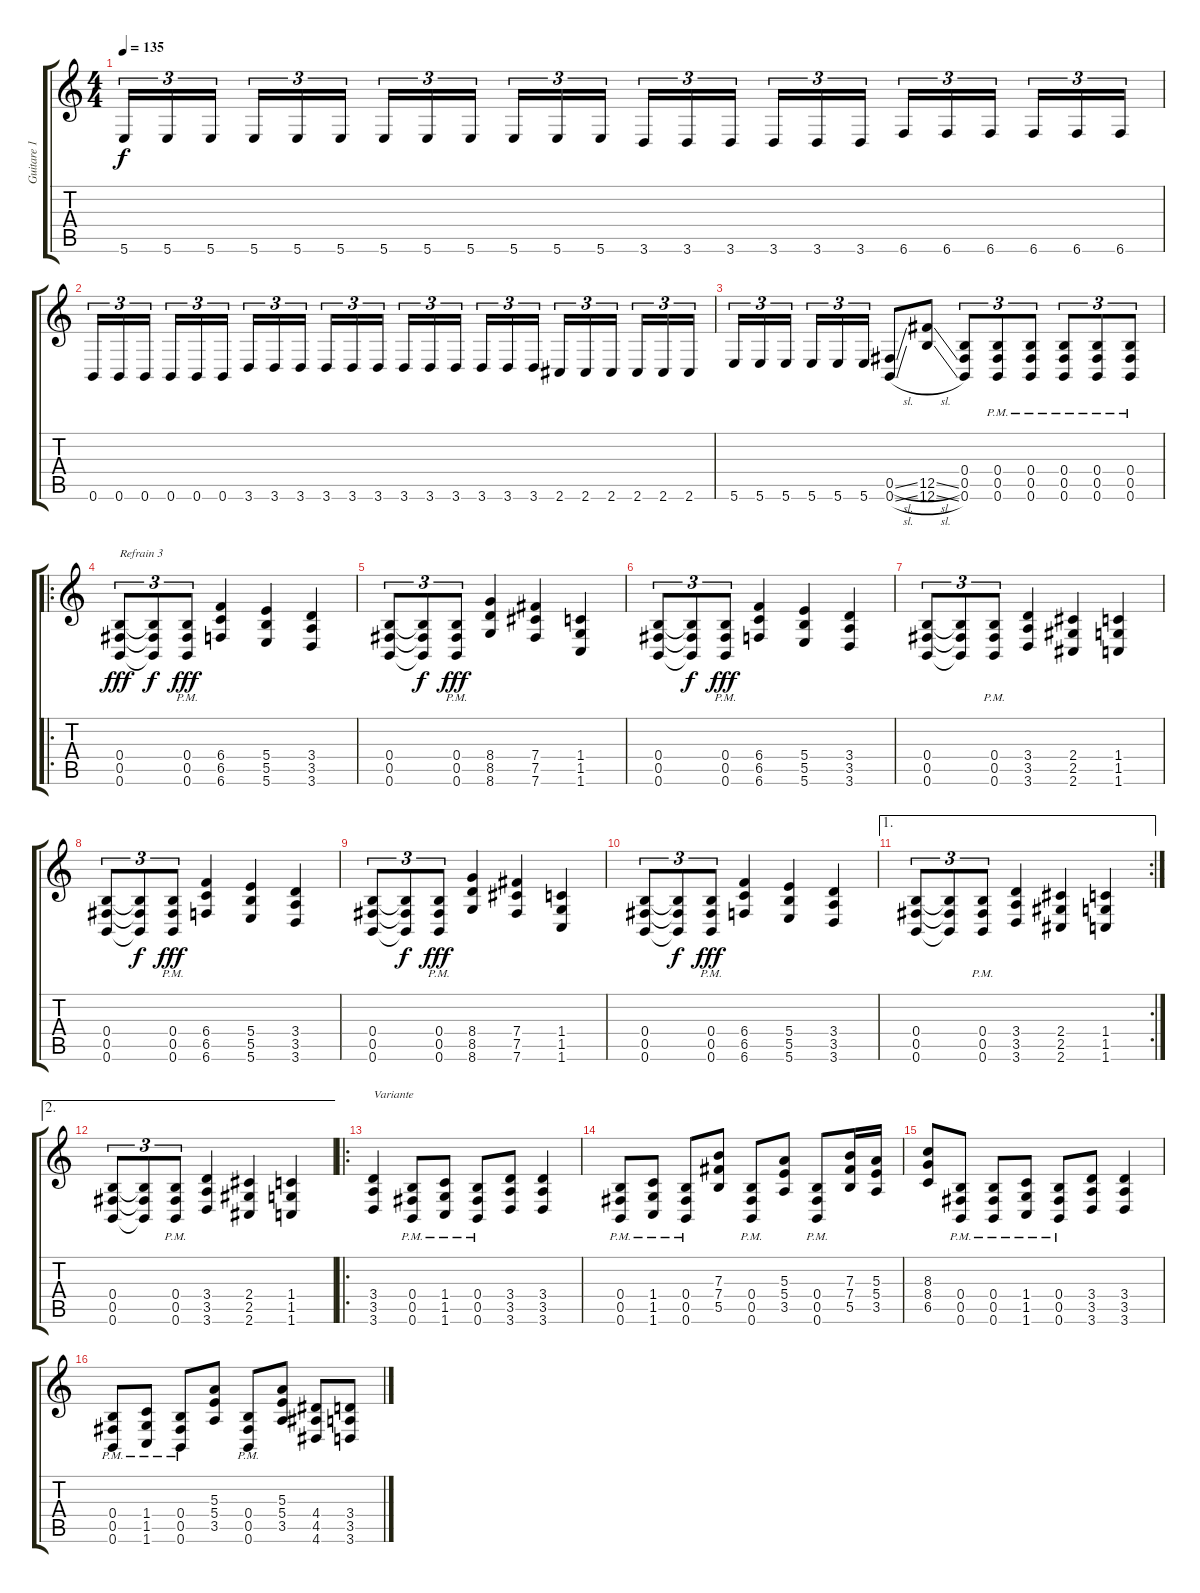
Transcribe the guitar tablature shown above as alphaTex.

\track ("Guitare 1" "Guitare 1") {instrument distortionguitar}
\staff {score tabs}
\tuning (Db4 Ab3 E3 B2 Gb2 B1) {hide}
\ts (4 4)
\tempo 135
\clef g2
\ks c
5.6.16{tu (3 2) dy f} 5.6.16{tu (3 2)} 5.6.16{tu (3 2) beam splitsecondary} 5.6.16{tu (3 2)} 5.6.16{tu (3 2)} 5.6.16{tu (3 2)} 5.6.16{tu (3 2)} 5.6.16{tu (3 2)} 5.6.16{tu (3 2) beam splitsecondary} 5.6.16{tu (3 2)} 5.6.16{tu (3 2)} 5.6.16{tu (3 2)} 3.6.16{tu (3 2)} 3.6.16{tu (3 2)} 3.6.16{tu (3 2) beam splitsecondary} 3.6.16{tu (3 2)} 3.6.16{tu (3 2)} 3.6.16{tu (3 2)} 6.6.16{tu (3 2)} 6.6.16{tu (3 2)} 6.6.16{tu (3 2) beam splitsecondary} 6.6.16{tu (3 2)} 6.6.16{tu (3 2)} 6.6.16{tu (3 2)} |
0.6.16{tu (3 2)} 0.6.16{tu (3 2)} 0.6.16{tu (3 2) beam splitsecondary} 0.6.16{tu (3 2)} 0.6.16{tu (3 2)} 0.6.16{tu (3 2)} 3.6.16{tu (3 2)} 3.6.16{tu (3 2)} 3.6.16{tu (3 2) beam splitsecondary} 3.6.16{tu (3 2)} 3.6.16{tu (3 2)} 3.6.16{tu (3 2)} 3.6.16{tu (3 2)} 3.6.16{tu (3 2)} 3.6.16{tu (3 2) beam splitsecondary} 3.6.16{tu (3 2)} 3.6.16{tu (3 2)} 3.6.16{tu (3 2)} 2.6.16{tu (3 2)} 2.6.16{tu (3 2)} 2.6.16{tu (3 2) beam splitsecondary} 2.6.16{tu (3 2)} 2.6.16{tu (3 2)} 2.6.16{tu (3 2)} |
5.6.16{tu (3 2)} 5.6.16{tu (3 2)} 5.6.16{tu (3 2) beam splitsecondary} 5.6.16{tu (3 2)} 5.6.16{tu (3 2)} 5.6.16{tu (3 2)} (0.5{sl} 0.6{sl}).8 (12.5{sl} 12.6{sl}).8 (0.4 0.5 0.6).8{tu (3 2)} (0.4{pm} 0.5{pm} 0.6{pm}).8{tu (3 2)} (0.4{pm} 0.5{pm} 0.6{pm}).8{tu (3 2)} (0.4{pm} 0.5{pm} 0.6{pm}).8{tu (3 2)} (0.4{pm} 0.5{pm} 0.6{pm}).8{tu (3 2)} (0.4{pm} 0.5{pm} 0.6{pm}).8{tu (3 2)} |
\ro
(0.4 0.5 0.6).8{tu (3 2) txt "Refrain 3" dy fff volume 16 balance 9} (0.4{t} 0.5{t} 0.6{t}).8{tu (3 2) dy f} (0.4{pm} 0.5{pm} 0.6{pm}).8{tu (3 2) dy fff} (6.4 6.5 6.6).4 (5.4 5.5 5.6).4 (3.4 3.5 3.6).4 |
(0.4 0.5 0.6).8{tu (3 2)} (0.4{t} 0.5{t} 0.6{t}).8{tu (3 2) dy f} (0.4{pm} 0.5{pm} 0.6{pm}).8{tu (3 2) dy fff} (8.4 8.5 8.6).4 (7.4 7.5 7.6).4 (1.4 1.5 1.6).4 |
(0.4 0.5 0.6).8{tu (3 2)} (0.4{t} 0.5{t} 0.6{t}).8{tu (3 2) dy f} (0.4{pm} 0.5{pm} 0.6{pm}).8{tu (3 2) dy fff} (6.4 6.5 6.6).4 (5.4 5.5 5.6).4 (3.4 3.5 3.6).4 |
(0.4 0.5 0.6).8{tu (3 2)} (0.4{t} 0.5{t} 0.6{t}).8{tu (3 2)} (0.4{pm} 0.5{pm} 0.6{pm}).8{tu (3 2)} (3.4 3.5 3.6).4 (2.4 2.5 2.6).4 (1.4 1.5 1.6).4 |
(0.4 0.5 0.6).8{tu (3 2)} (0.4{t} 0.5{t} 0.6{t}).8{tu (3 2) dy f} (0.4{pm} 0.5{pm} 0.6{pm}).8{tu (3 2) dy fff} (6.4 6.5 6.6).4 (5.4 5.5 5.6).4 (3.4 3.5 3.6).4 |
(0.4 0.5 0.6).8{tu (3 2)} (0.4{t} 0.5{t} 0.6{t}).8{tu (3 2) dy f} (0.4{pm} 0.5{pm} 0.6{pm}).8{tu (3 2) dy fff} (8.4 8.5 8.6).4 (7.4 7.5 7.6).4 (1.4 1.5 1.6).4 |
(0.4 0.5 0.6).8{tu (3 2)} (0.4{t} 0.5{t} 0.6{t}).8{tu (3 2) dy f} (0.4{pm} 0.5{pm} 0.6{pm}).8{tu (3 2) dy fff} (6.4 6.5 6.6).4 (5.4 5.5 5.6).4 (3.4 3.5 3.6).4 |
\ae 1
\rc 2
(0.4 0.5 0.6).8{tu (3 2)} (0.4{t} 0.5{t} 0.6{t}).8{tu (3 2)} (0.4{pm} 0.5{pm} 0.6{pm}).8{tu (3 2)} (3.4 3.5 3.6).4 (2.4 2.5 2.6).4 (1.4 1.5 1.6).4 |
\ae 2
(0.4 0.5 0.6).8{tu (3 2)} (0.4{t} 0.5{t} 0.6{t}).8{tu (3 2)} (0.4{pm} 0.5{pm} 0.6{pm}).8{tu (3 2)} (3.4 3.5 3.6).4 (2.4 2.5 2.6).4 (1.4 1.5 1.6).4 |
\ro
(3.4 3.5 3.6).4{txt "Variante" volume 11 balance 12} (0.4{pm} 0.5{pm} 0.6{pm}).8 (1.4{pm} 1.5{pm} 1.6{pm}).8 (0.4{pm} 0.5{pm} 0.6{pm}).8 (3.4 3.5 3.6).8 (3.4 3.5 3.6).4 |
(0.4{pm} 0.5{pm} 0.6{pm}).8 (1.4{pm} 1.5{pm} 1.6{pm}).8 (0.4{pm} 0.5{pm} 0.6{pm}).8 (7.3 7.4 5.5).8 (0.4{pm} 0.5{pm} 0.6{pm}).8 (5.3 5.4 3.5).8 (0.4{pm} 0.5{pm} 0.6{pm}).8 (7.3 7.4 5.5).16 (5.3 5.4 3.5).16 |
(8.3 8.4 6.5).8 (0.4{pm} 0.5{pm} 0.6{pm}).8 (0.4{pm} 0.5{pm} 0.6{pm}).8 (1.4{pm} 1.5{pm} 1.6{pm}).8 (0.4{pm} 0.5{pm} 0.6{pm}).8 (3.4 3.5 3.6).8 (3.4 3.5 3.6).4 |
(0.4{pm} 0.5{pm} 0.6{pm}).8 (1.4{pm} 1.5{pm} 1.6{pm}).8 (0.4{pm} 0.5{pm} 0.6{pm}).8 (5.3 5.4 3.5).8 (0.4{pm} 0.5{pm} 0.6{pm}).8 (5.3 5.4 3.5).8 (4.4 4.5 4.6).8 (3.4 3.5 3.6).8
